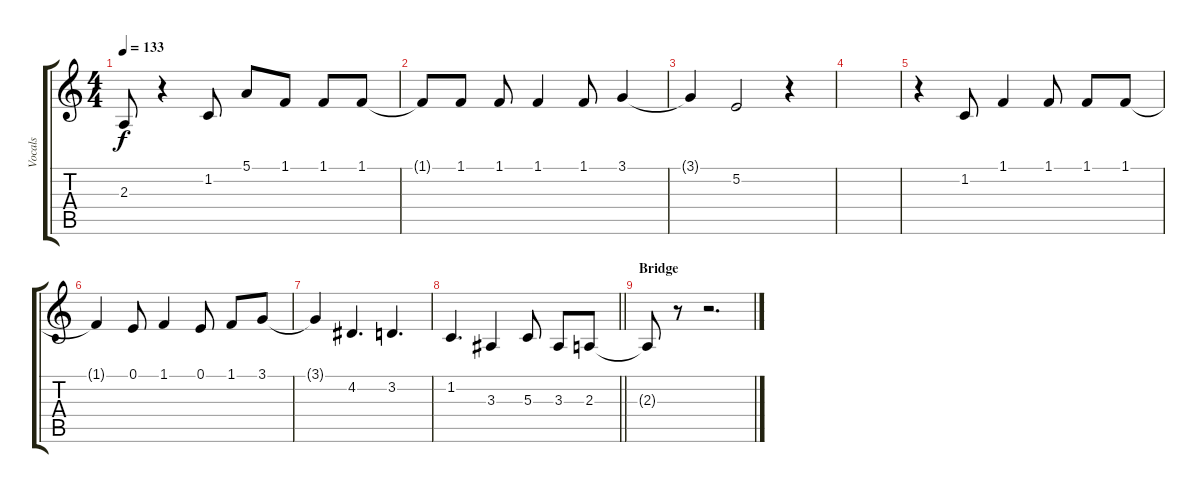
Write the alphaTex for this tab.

\track ("Vocals" "Vocals") {instrument clarinet}
\staff {score tabs}
\tuning (E4 B3 G3 D3 A2 E2) {hide}
\ts (4 4)
\tempo 133
\clef g2
\ks c
2.3{t}.8{dy f} r.4 1.2.8 5.1.8 1.1.8 1.1.8 1.1.8 |
1.1{t}.8 1.1.8 1.1.8 1.1.4 1.1.8 3.1.4 |
3.1{t}.4 5.2.2 r.4 |
|
r.4 1.2.8 1.1.4 1.1.8 1.1.8 1.1.8 |
1.1{t}.4 0.1.8 1.1.4 0.1.8 1.1.8 3.1.8 |
3.1{t}.4 4.2.4{d} 3.2.4{d} |
\barLineRight lightlight
1.2.4{d} 3.3.4 5.3.8 3.3.8 2.3.8 |
\section ("" "Bridge")
2.3{t}.8 r.8 r.2{d}
